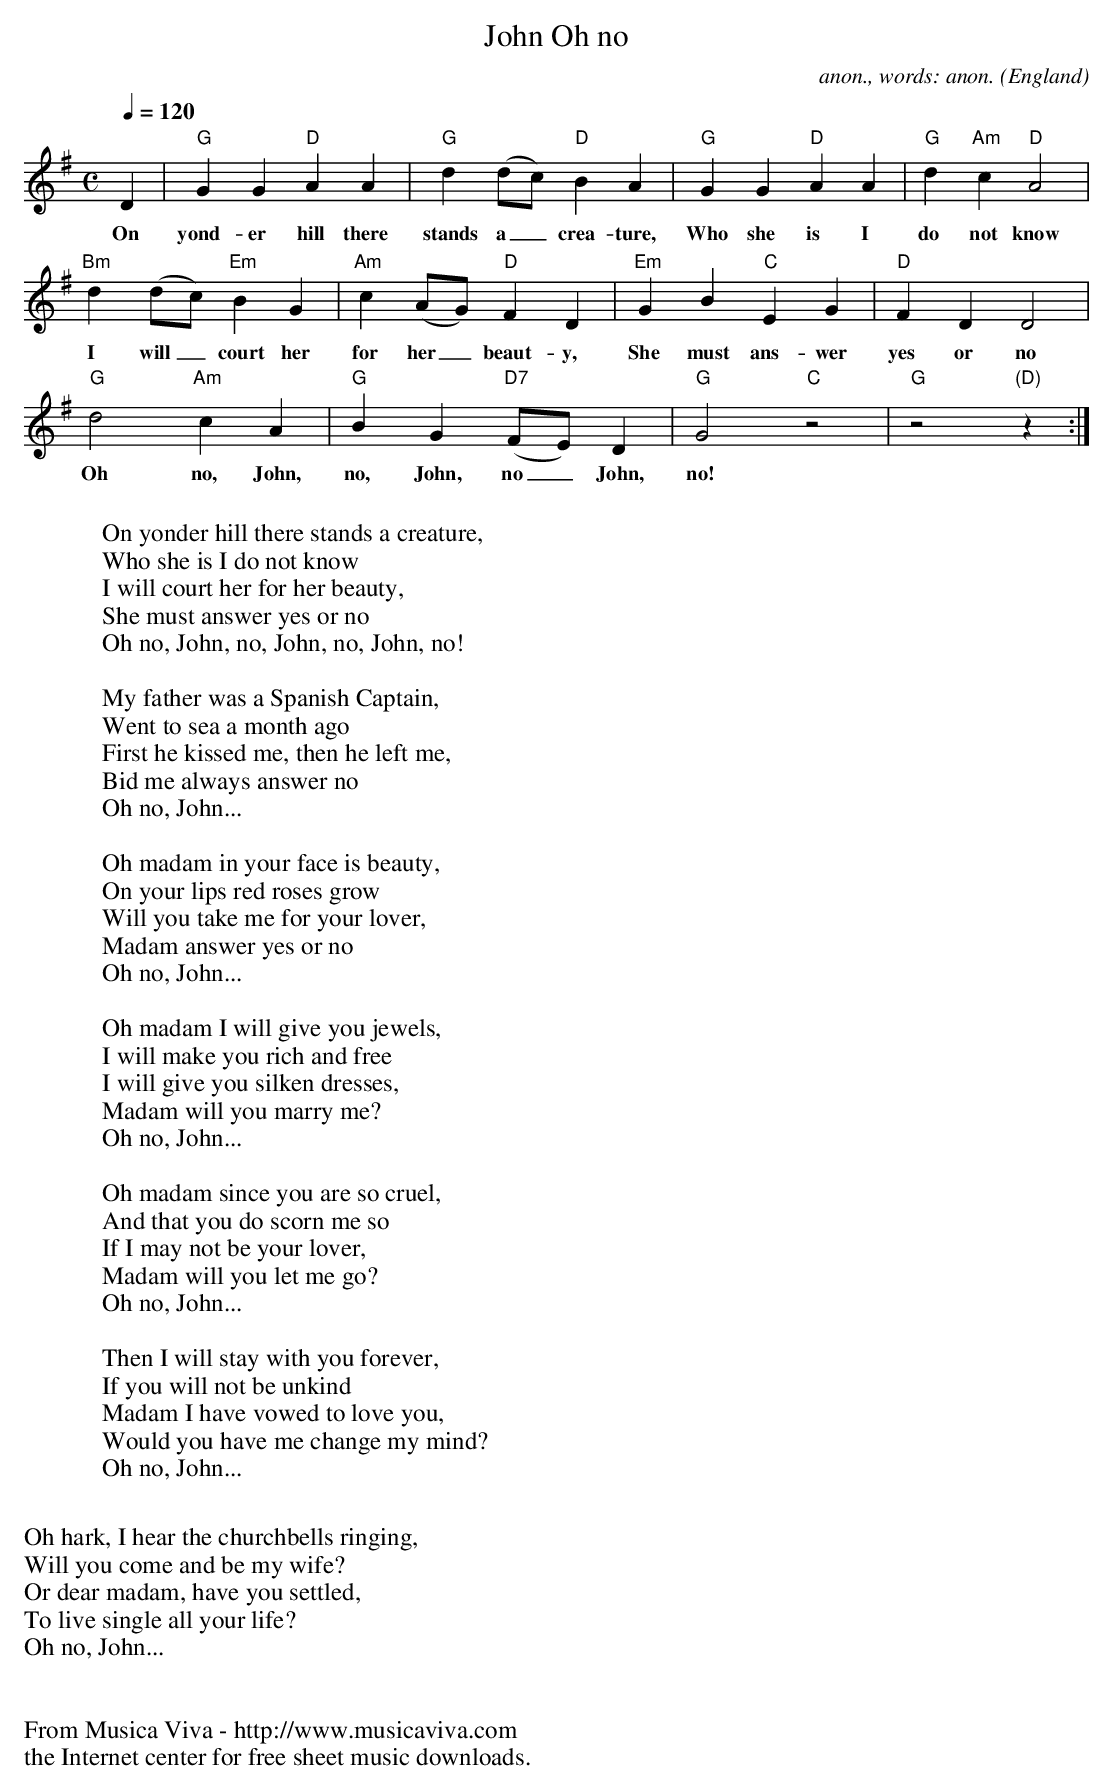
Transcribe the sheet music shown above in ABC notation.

X:1
T:Oh no, John
C:anon., words: anon.
O:England
M:C
L:1/4
Q:1/4=120
K:G
D|"G"GG"D"AA|"G"d(d/c/)"D"BA|"G"GG"D"AA|"G"d"Am"c"D"A2|
w:On yond-er hill there  stands a_ crea-ture, Who she is I do not know
"Bm"d(d/c/)"Em"BG|"Am"c(A/G/)"D"FD|"Em"GB"C"EG|"D"FDD2|
w:I will_ court her for her_ beaut-y, She must ans-wer yes or no
"G"d2"Am"cA|"G"BG"D7"(F/E/)D|"G"G2 "C"z2|"G"z2 "(D)"z:|
w:Oh no, John, no, John, no_ John, no!
W:
W:On yonder hill there stands a creature,
W:Who she is I do not know
W:I will court her for her beauty,
W:She must answer yes or no
W:  Oh no, John, no, John, no, John, no!
W:
W:My father was a Spanish Captain,
W:Went to sea a month ago
W:First he kissed me, then he left me,
W:Bid me always answer no
W:  Oh no, John...
W:
W:Oh madam in your face is beauty,
W:On your lips red roses grow
W:Will you take me for your lover,
W:Madam answer yes or no
W:  Oh no, John...
W:
W:Oh madam I will give you jewels,
W:I will make you rich and free
W:I will give you silken dresses,
W:Madam will you marry me?
W:  Oh no, John...
W:
W:Oh madam since you are so cruel,
W:And that you do scorn me so
W:If I may not be your lover,
W:Madam will you let me go?
W:  Oh no, John...
W:
W:Then I will stay with you forever,
W:If you will not be unkind
W:Madam I have vowed to love you,
W:Would you have me change my mind?
W:  Oh no, John...
W:
W:Oh hark, I hear the churchbells ringing,
W:Will you come and be my wife?
W:Or dear madam, have you settled,
W:To live single all your life?
W:  Oh no, John...
W:
W:
W:  From Musica Viva - http://www.musicaviva.com
W:  the Internet center for free sheet music downloads.
